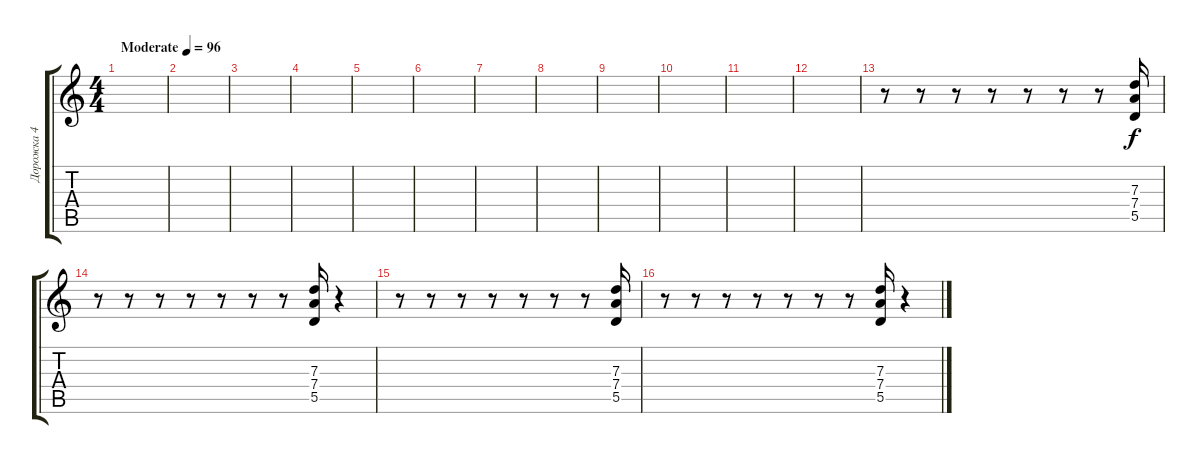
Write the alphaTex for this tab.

\track ("Дорожка 4" "Дорожка 4") {instrument overdrivenguitar}
\staff {score tabs}
\tuning (E4 B3 G3 D3 A2 E2) {hide}
\ts (4 4)
\tempo (96 "Moderate")
\clef g2
\ks c
|
|
|
|
|
|
|
|
|
|
|
|
r.8 r.8 r.8 r.8 r.8 r.8 r.8 (7.3 7.4 5.5).16 |
r.8 r.8 r.8 r.8 r.8 r.8 r.8 (7.3 7.4 5.5).16 r.4 |
r.8 r.8 r.8 r.8 r.8 r.8 r.8 (7.3 7.4 5.5).16 |
r.8 r.8 r.8 r.8 r.8 r.8 r.8 (7.3 7.4 5.5).16 r.4
